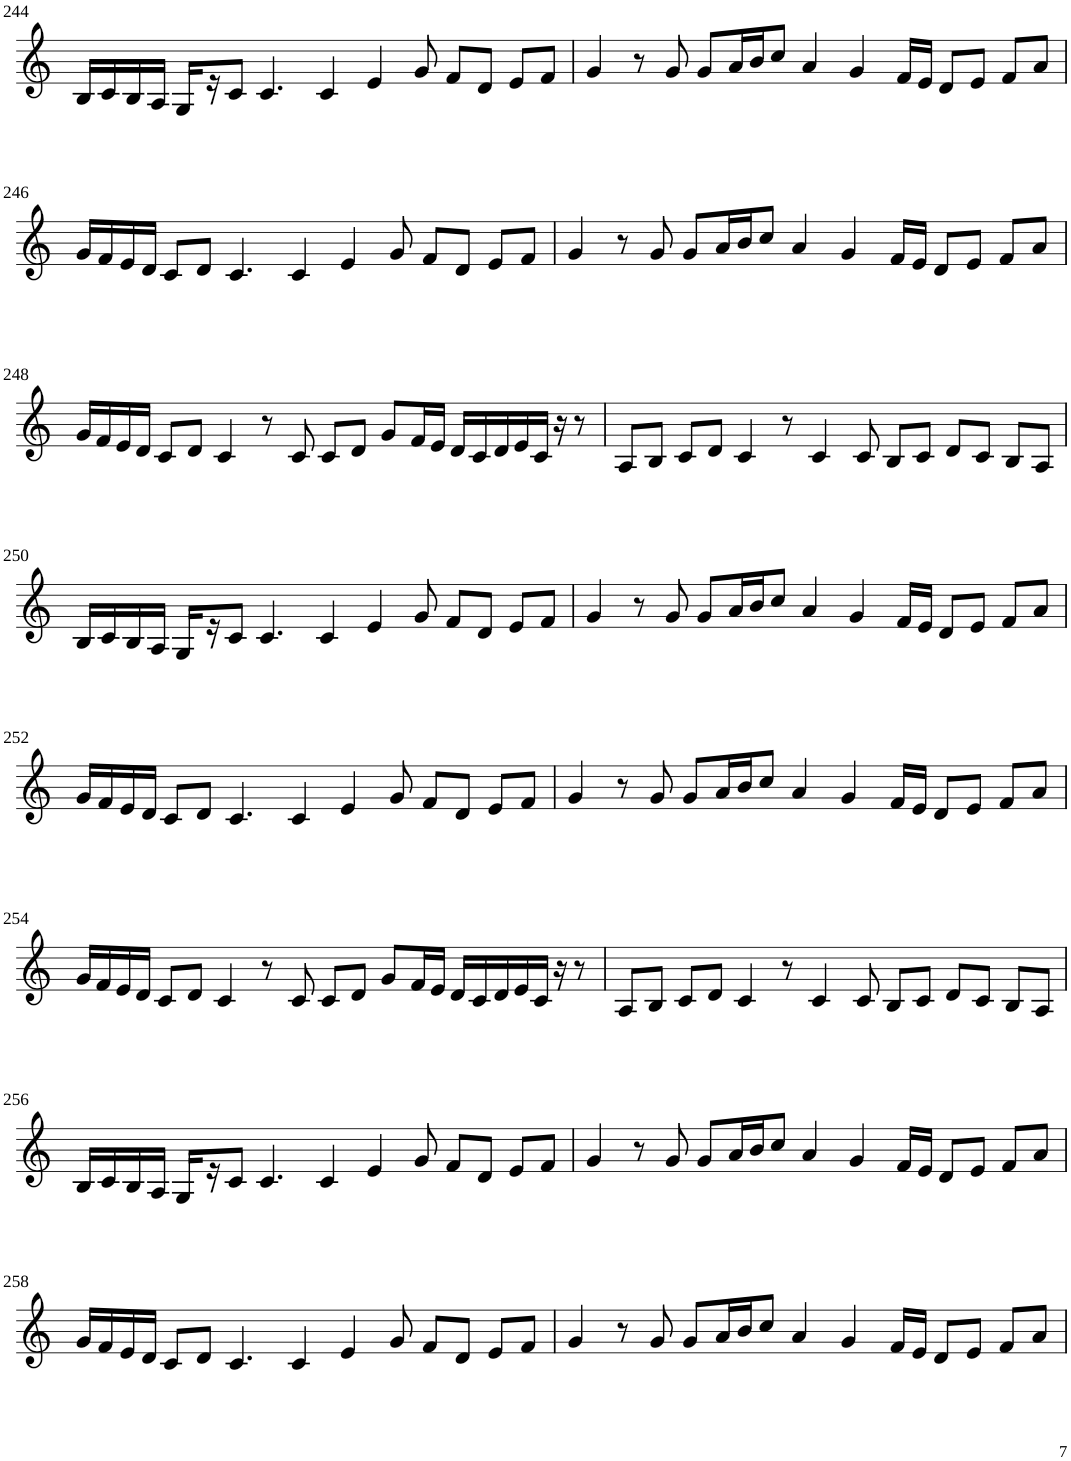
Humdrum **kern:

**kern
*part1
*staff1
*I"Violin
!!LO:PB:g=z
*clefG2
*k[]
*M8/4
=244
16B/LL
16c/
16B/
16A/JJ
16G/LL
16r
8c/J
4.c/
4c/
4e/
8g/
8f/L
8d/J
8e/L
8f/J
=245
4g/
8r
8g/
8g/L
16a/L
16b/J
8cc/J
4a/
4g/
16f/LL
16e/JJ
8d/L
8e/J
8f/L
8a/J
!!LO:LB:g=z
=246
16g/LL
16f/
16e/
16d/JJ
8c/L
8d/J
4.c/
4c/
4e/
8g/
8f/L
8d/J
8e/L
8f/J
=247
4g/
8r
8g/
8g/L
16a/L
16b/J
8cc/J
4a/
4g/
16f/LL
16e/JJ
8d/L
8e/J
8f/L
8a/J
!!LO:LB:g=z
=248
16g/LL
16f/
16e/
16d/JJ
8c/L
8d/J
4c/
8r
8c/
8c/L
8d/J
8g/L
16f/L
16e/JJ
16d/LL
16c/
16d/
16e/
16c/JJ
16r
8r
=249
8A/L
8B/J
8c/L
8d/J
4c/
8r
4c/
8c/
8B/L
8c/J
8d/L
8c/J
8B/L
8A/J
!!LO:LB:g=z
=250
16B/LL
16c/
16B/
16A/JJ
16G/LL
16r
8c/J
4.c/
4c/
4e/
8g/
8f/L
8d/J
8e/L
8f/J
=251
4g/
8r
8g/
8g/L
16a/L
16b/J
8cc/J
4a/
4g/
16f/LL
16e/JJ
8d/L
8e/J
8f/L
8a/J
!!LO:LB:g=z
=252
16g/LL
16f/
16e/
16d/JJ
8c/L
8d/J
4.c/
4c/
4e/
8g/
8f/L
8d/J
8e/L
8f/J
=253
4g/
8r
8g/
8g/L
16a/L
16b/J
8cc/J
4a/
4g/
16f/LL
16e/JJ
8d/L
8e/J
8f/L
8a/J
!!LO:LB:g=z
=254
16g/LL
16f/
16e/
16d/JJ
8c/L
8d/J
4c/
8r
8c/
8c/L
8d/J
8g/L
16f/L
16e/JJ
16d/LL
16c/
16d/
16e/
16c/JJ
16r
8r
=255
8A/L
8B/J
8c/L
8d/J
4c/
8r
4c/
8c/
8B/L
8c/J
8d/L
8c/J
8B/L
8A/J
!!LO:LB:g=z
=256
16B/LL
16c/
16B/
16A/JJ
16G/LL
16r
8c/J
4.c/
4c/
4e/
8g/
8f/L
8d/J
8e/L
8f/J
=257
4g/
8r
8g/
8g/L
16a/L
16b/J
8cc/J
4a/
4g/
16f/LL
16e/JJ
8d/L
8e/J
8f/L
8a/J
!!LO:LB:g=z
=258
16g/LL
16f/
16e/
16d/JJ
8c/L
8d/J
4.c/
4c/
4e/
8g/
8f/L
8d/J
8e/L
8f/J
=259
4g/
8r
8g/
8g/L
16a/L
16b/J
8cc/J
4a/
4g/
16f/LL
16e/JJ
8d/L
8e/J
8f/L
8a/J
=
*-
